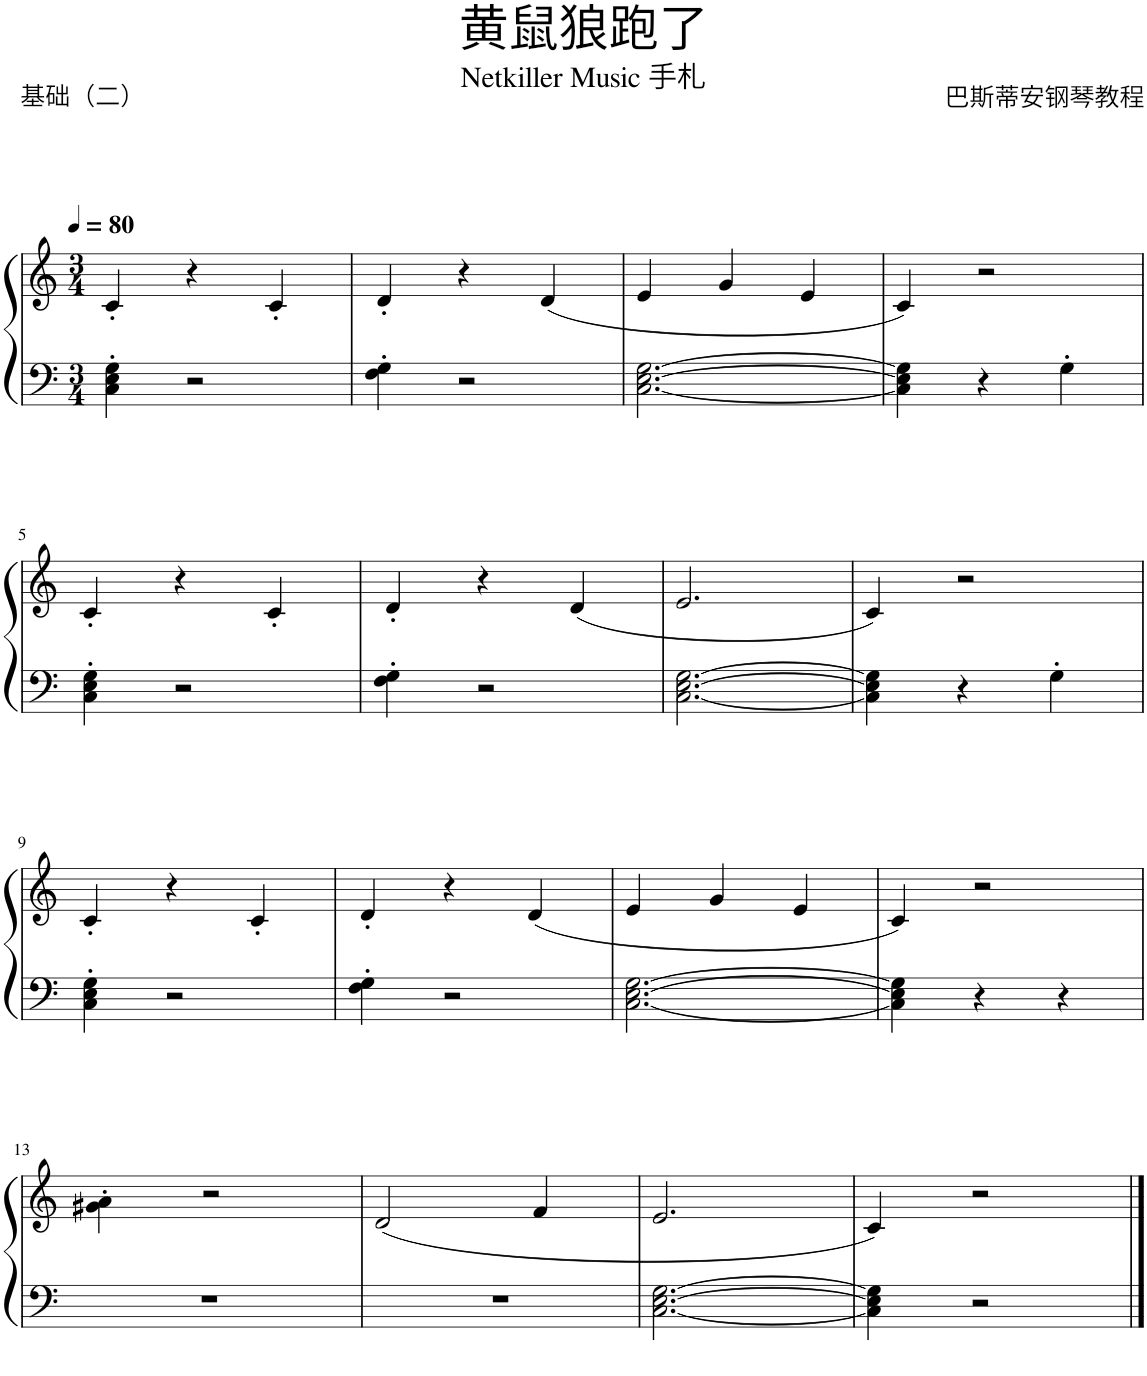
**kern	**kern
*part1	*part1
*staff2	*staff1
*I"Piano	*
*I'Pno.	*
*clefF4	*clefG2
*k[]	*k[]
*M3/4	*M3/4
*MM80	*MM80
=1	=1
4C\' 4E\' 4G\'	4c'/
2r	4r
.	4c'/
=2	=2
4F\' 4G\'	4d'/
2r	4r
.	(4d/
=3	=3
[2.C\ [2.E\ [2.G\	4e/
.	4g/
.	4e/
=4	=4
4C\] 4E\] 4G\]	4c/)
4r	2r
4G'\	.
!!LO:LB:g=z
=5	=5
4C\' 4E\' 4G\'	4c'/
2r	4r
.	4c'/
=6	=6
4F\' 4G\'	4d'/
2r	4r
.	(4d/
=7	=7
[2.C\ [2.E\ [2.G\	2.e/
=8	=8
4C\] 4E\] 4G\]	4c/)
4r	2r
4G'\	.
!!LO:LB:g=z
=9	=9
4C\' 4E\' 4G\'	4c'/
2r	4r
.	4c'/
=10	=10
4F\' 4G\'	4d'/
2r	4r
.	(4d/
=11	=11
[2.C\ [2.E\ [2.G\	4e/
.	4g/
.	4e/
=12	=12
4C\] 4E\] 4G\]	4c/)
4r	2r
4r	.
!!LO:LB:g=z
=13	=13
2.r	4g#X\' 4a\'
.	2r
=14	=14
2.r	(2d/
.	4f/
=15	=15
[2.C\ [2.E\ [2.G\	2.e/
=16	=16
4C\] 4E\] 4G\]	4c/)
2r	2r
==	==
*-	*-
